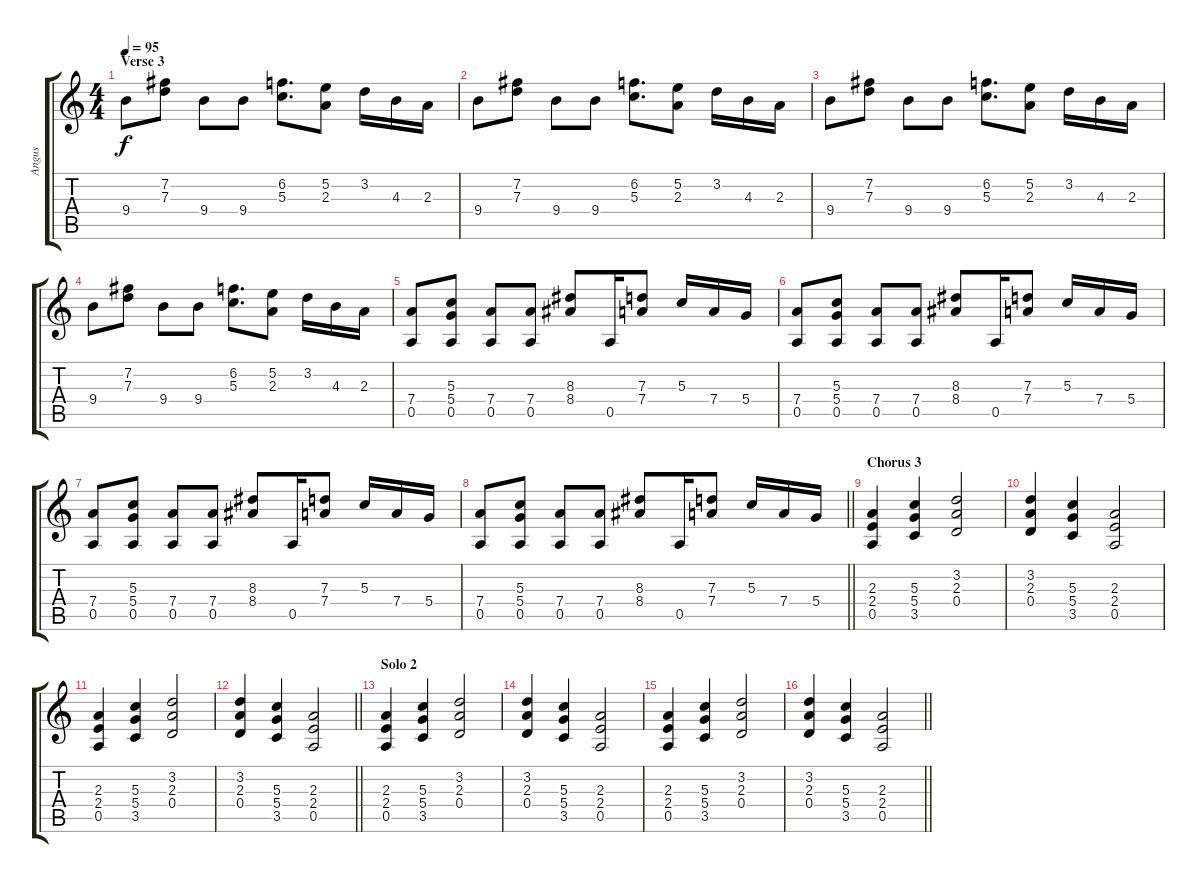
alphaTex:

\track ("Angus" "Angus") {instrument overdrivenguitar}
\staff {score tabs}
\tuning (E4 B3 G3 D3 A2 E2) {hide}
\ts (4 4)
\section ("" "Verse 3")
\tempo 95
\clef g2
\ks c
9.4.8{dy f} (7.2 7.3).8 9.4.8 9.4.8 (6.2 5.3).8{d} (5.2 2.3).8 3.2.16 4.3.16 2.3.16 |
9.4.8 (7.2 7.3).8 9.4.8 9.4.8 (6.2 5.3).8{d} (5.2 2.3).8 3.2.16 4.3.16 2.3.16 |
9.4.8 (7.2 7.3).8 9.4.8 9.4.8 (6.2 5.3).8{d} (5.2 2.3).8 3.2.16 4.3.16 2.3.16 |
9.4.8 (7.2 7.3).8 9.4.8 9.4.8 (6.2 5.3).8{d} (5.2 2.3).8 3.2.16 4.3.16 2.3.16 |
(7.4 0.5).8 (5.3 5.4 0.5).8 (7.4 0.5).8 (7.4 0.5).8 (8.3 8.4).8 0.5.16 (7.3 7.4).8 5.3.16 7.4.16 5.4.16 |
(7.4 0.5).8 (5.3 5.4 0.5).8 (7.4 0.5).8 (7.4 0.5).8 (8.3 8.4).8 0.5.16 (7.3 7.4).8 5.3.16 7.4.16 5.4.16 |
(7.4 0.5).8 (5.3 5.4 0.5).8 (7.4 0.5).8 (7.4 0.5).8 (8.3 8.4).8 0.5.16 (7.3 7.4).8 5.3.16 7.4.16 5.4.16 |
\barLineRight lightlight
(7.4 0.5).8 (5.3 5.4 0.5).8 (7.4 0.5).8 (7.4 0.5).8 (8.3 8.4).8 0.5.16 (7.3 7.4).8 5.3.16 7.4.16 5.4.16 |
\section ("" "Chorus 3")
(2.3 2.4 0.5).4 (5.3 5.4 3.5).4 (3.2 2.3 0.4).2 |
(3.2 2.3 0.4).4 (5.3 5.4 3.5).4 (2.3 2.4 0.5).2 |
(2.3 2.4 0.5).4 (5.3 5.4 3.5).4 (3.2 2.3 0.4).2 |
\barLineRight lightlight
(3.2 2.3 0.4).4 (5.3 5.4 3.5).4 (2.3 2.4 0.5).2 |
\section ("" "Solo 2")
(2.3 2.4 0.5).4 (5.3 5.4 3.5).4 (3.2 2.3 0.4).2 |
(3.2 2.3 0.4).4 (5.3 5.4 3.5).4 (2.3 2.4 0.5).2 |
(2.3 2.4 0.5).4 (5.3 5.4 3.5).4 (3.2 2.3 0.4).2 |
\barLineRight lightlight
(3.2 2.3 0.4).4 (5.3 5.4 3.5).4 (2.3 2.4 0.5).2
